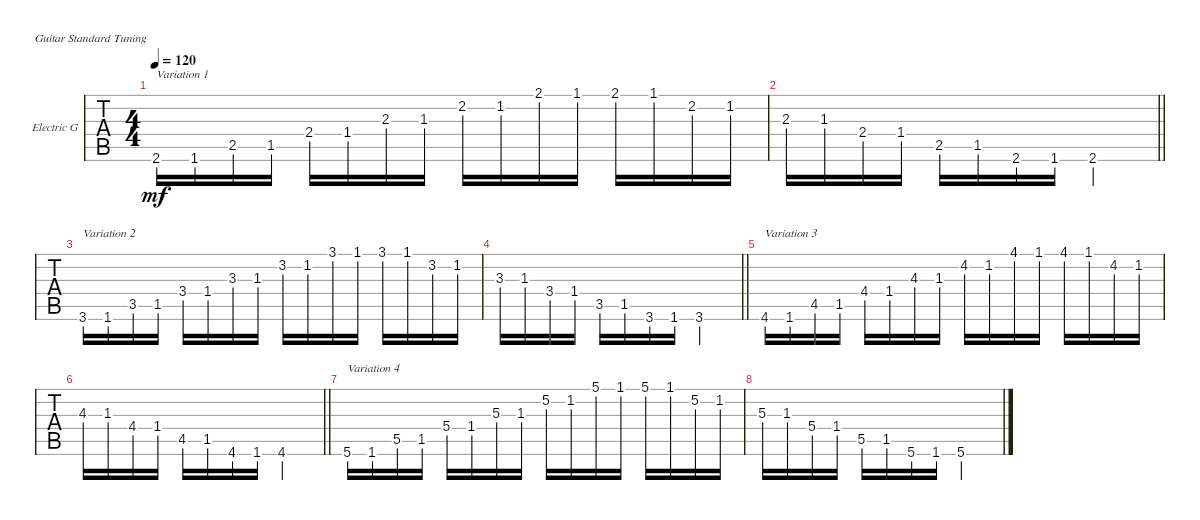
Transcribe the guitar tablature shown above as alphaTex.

\defaultSystemsLayout 4
\bracketExtendMode groupsimilarinstruments
\firstSystemTrackNameOrientation horizontal
\otherSystemsTrackNameOrientation horizontal
\track ("Electric Guitar" "Electric G") {instrument electricguitarclean}
\staff {tabs}
\tuning (E4 B3 G3 D3 A2 E2)
\ts (4 4)
\tempo 120
\clef g2
\ks c
2.6.16{txt "Variation 1" dy mf instrument electricguitarclean} 1.6.16 2.5.16 1.5.16 2.4.16 1.4.16 2.3.16 1.3.16 2.2.16 1.2.16 2.1.16 1.1.16 2.1.16 1.1.16 2.2.16 1.2.16 |
\barLineRight lightlight
2.3.16 1.3.16 2.4.16 1.4.16 2.5.16 1.5.16 2.6.16 1.6.16 2.6.2 |
3.6.16{txt "Variation 2"} 1.6.16 3.5.16 1.5.16 3.4.16 1.4.16 3.3.16 1.3.16 3.2.16 1.2.16 3.1.16 1.1.16 3.1.16 1.1.16 3.2.16 1.2.16 |
\barLineRight lightlight
3.3.16 1.3.16 3.4.16 1.4.16 3.5.16 1.5.16 3.6.16 1.6.16 3.6.2 |
4.6.16{txt "Variation 3"} 1.6.16 4.5.16 1.5.16 4.4.16 1.4.16 4.3.16 1.3.16 4.2.16 1.2.16 4.1.16 1.1.16 4.1.16 1.1.16 4.2.16 1.2.16 |
\barLineRight lightlight
4.3.16 1.3.16 4.4.16 1.4.16 4.5.16 1.5.16 4.6.16 1.6.16 4.6.2 |
5.6.16{txt "Variation 4"} 1.6.16 5.5.16 1.5.16 5.4.16 1.4.16 5.3.16 1.3.16 5.2.16 1.2.16 5.1.16 1.1.16 5.1.16 1.1.16 5.2.16 1.2.16 |
5.3.16 1.3.16 5.4.16 1.4.16 5.5.16 1.5.16 5.6.16 1.6.16 5.6.2
